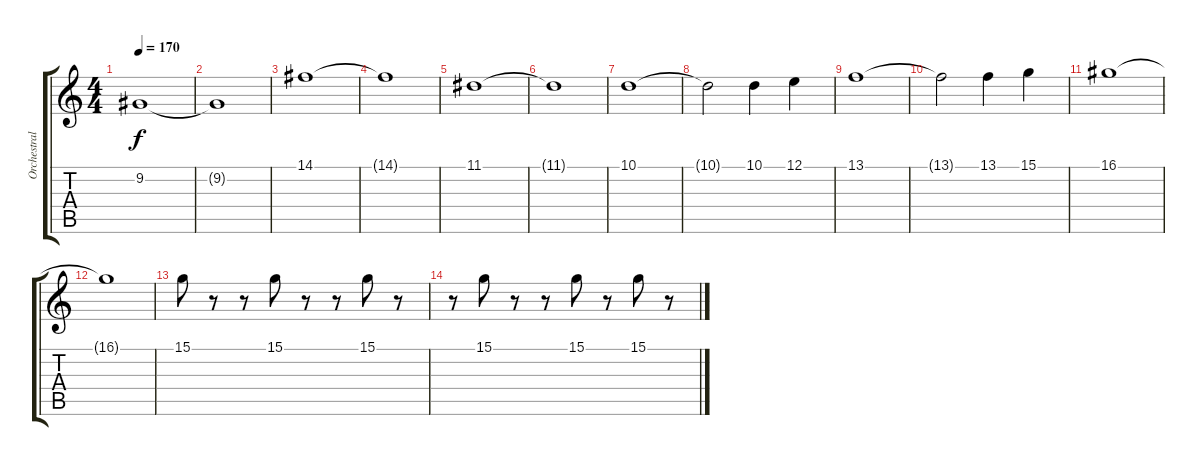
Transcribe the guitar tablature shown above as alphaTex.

\track ("Orchestral hit" "Orchestral") {instrument stringensemble1}
\staff {score tabs}
\tuning (E4 B3 G3 D3 A2 E2) {hide}
\ts (4 4)
\tempo 170
\clef g2
\ks c
9.2{t}.1{dy f} |
9.2{t}.1 |
14.1.1 |
14.1{t}.1 |
11.1.1 |
11.1{t}.1 |
10.1.1 |
10.1{t}.2 10.1.4 12.1.4 |
13.1.1 |
13.1{t}.2 13.1.4 15.1.4 |
16.1.1 |
16.1{t}.1 |
15.1.8 r.8 r.8 15.1.8 r.8 r.8 15.1.8 r.8 |
r.8 15.1.8 r.8 r.8 15.1.8 r.8 15.1.8 r.8
